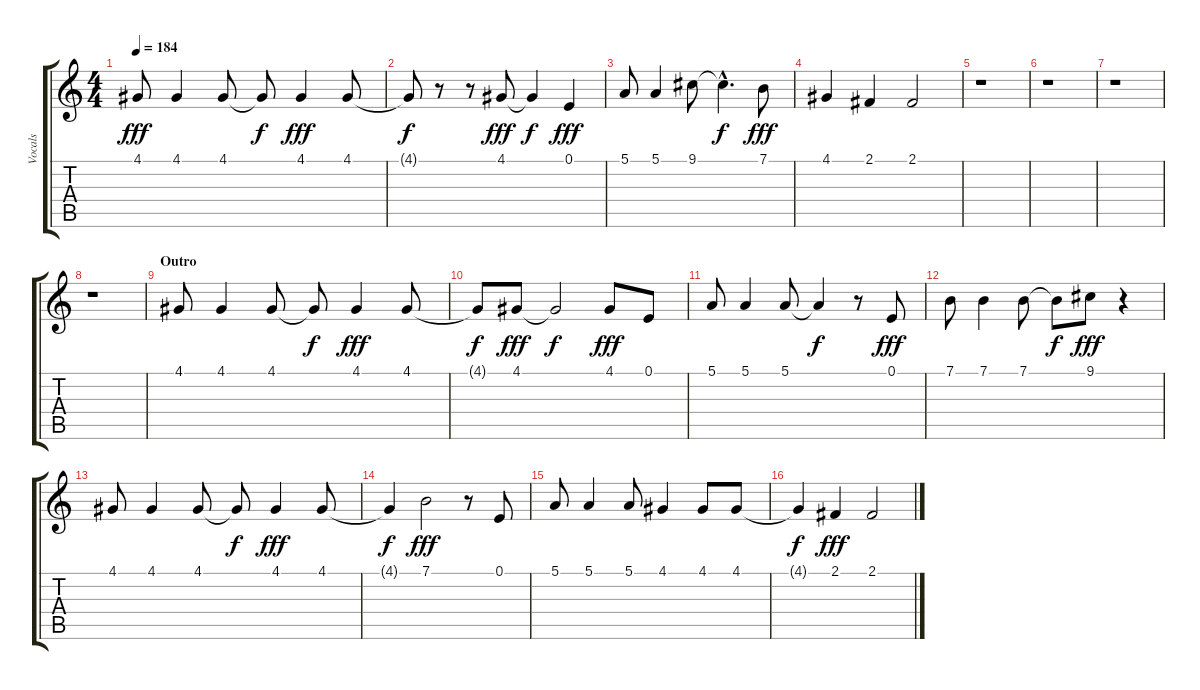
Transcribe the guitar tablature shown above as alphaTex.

\track ("Vocals" "Vocals") {instrument lead6voice}
\staff {score tabs}
\tuning (E4 B3 G3 D3 A2 E2) {hide}
\ts (4 4)
\tempo 184
\clef g2
\ks c
4.1.8{dy fff} 4.1.4 4.1.8 4.1{t}.8{dy f} 4.1.4{dy fff} 4.1.8 |
4.1{t}.8{dy f} r.8 r.8 4.1.8{dy fff} 4.1{t}.4{dy f} 0.1.4{dy fff} |
5.1.8 5.1.4 9.1.8 9.1{hac t}.4{d dy f} 7.1.8{dy fff} |
4.1.4 2.1.4 2.1.2 |
r.1 |
r.1 |
r.1 |
r.1 |
\section ("" "Outro")
4.1.8 4.1.4 4.1.8 4.1{t}.8{dy f} 4.1.4{dy fff} 4.1.8 |
4.1{t}.8{dy f} 4.1.8{dy fff} 4.1{t}.2{dy f} 4.1.8{dy fff} 0.1.8 |
5.1.8 5.1.4 5.1.8 5.1{t}.4{dy f} r.8 0.1.8{dy fff} |
7.1.8 7.1.4 7.1.8 7.1{t}.8{dy f} 9.1.8{dy fff} r.4 |
4.1.8 4.1.4 4.1.8 4.1{t}.8{dy f} 4.1.4{dy fff} 4.1.8 |
4.1{t}.4{dy f} 7.1.2{dy fff} r.8 0.1.8 |
5.1.8 5.1.4 5.1.8 4.1.4 4.1.8 4.1.8 |
4.1{t}.4{dy f} 2.1.4{dy fff} 2.1.2
